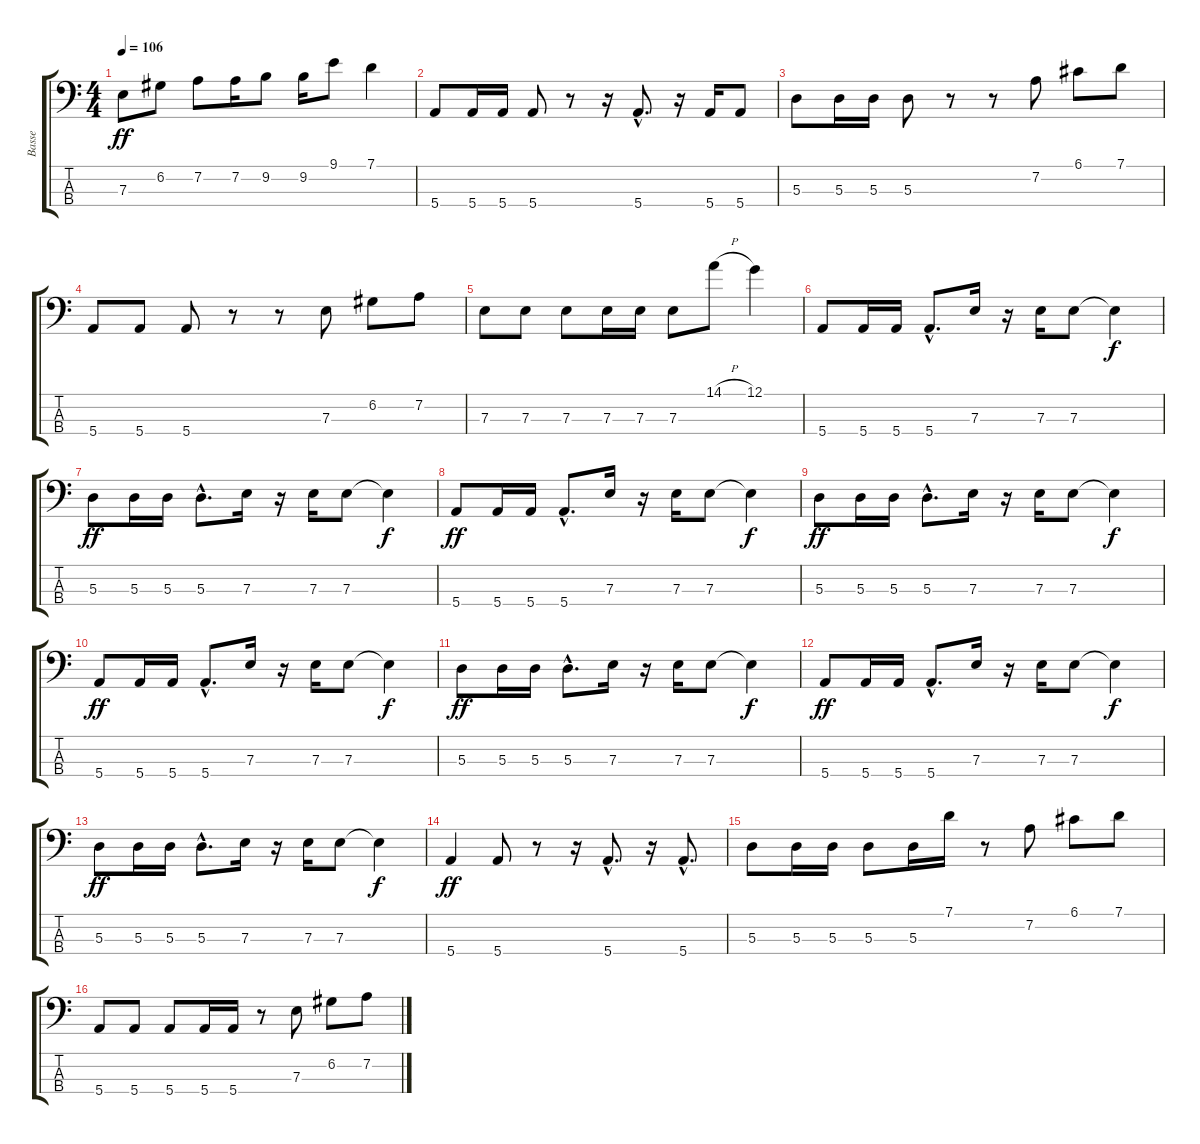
\track ("Basse" "Basse") {instrument electricbassfinger}
\staff {score tabs}
\tuning (G2 D2 A1 E1) {hide}
\ts (4 4)
\tempo 106
\clef f4
\ks c
7.3.8{dy ff} 6.2.8 7.2.8 7.2.16 9.2.8 9.2.16 9.1.8 7.1.4 |
5.4.8 5.4.16 5.4.16 5.4.8 r.8 r.16 5.4{hac}.8{d} r.16 5.4.16 5.4.8 |
5.3.8 5.3.16 5.3.16 5.3.8 r.8 r.8 7.2.8 6.1.8 7.1.8 |
5.4.8 5.4.8 5.4.8 r.8 r.8 7.3.8 6.2.8 7.2.8 |
7.3.8 7.3.8 7.3.8 7.3.16 7.3.16 7.3.8 14.1{h}.8 12.1.4 |
5.4.8 5.4.16 5.4.16 5.4{hac}.8{d} 7.3.16 r.16 7.3.16 7.3.8 7.3{t}.4{dy f} |
5.3.8{dy ff} 5.3.16 5.3.16 5.3{hac}.8{d} 7.3.16 r.16 7.3.16 7.3.8 7.3{t}.4{dy f} |
5.4.8{dy ff} 5.4.16 5.4.16 5.4{hac}.8{d} 7.3.16 r.16 7.3.16 7.3.8 7.3{t}.4{dy f} |
5.3.8{dy ff} 5.3.16 5.3.16 5.3{hac}.8{d} 7.3.16 r.16 7.3.16 7.3.8 7.3{t}.4{dy f} |
5.4.8{dy ff} 5.4.16 5.4.16 5.4{hac}.8{d} 7.3.16 r.16 7.3.16 7.3.8 7.3{t}.4{dy f} |
5.3.8{dy ff} 5.3.16 5.3.16 5.3{hac}.8{d} 7.3.16 r.16 7.3.16 7.3.8 7.3{t}.4{dy f} |
5.4.8{dy ff} 5.4.16 5.4.16 5.4{hac}.8{d} 7.3.16 r.16 7.3.16 7.3.8 7.3{t}.4{dy f} |
5.3.8{dy ff} 5.3.16 5.3.16 5.3{hac}.8{d} 7.3.16 r.16 7.3.16 7.3.8 7.3{t}.4{dy f} |
5.4.4{dy ff} 5.4.8 r.8 r.16 5.4{hac}.8{d} r.16 5.4{hac}.8{d} |
5.3.8 5.3.16 5.3.16 5.3.8 5.3.16 7.1.16 r.8 7.2.8 6.1.8 7.1.8 |
5.4.8 5.4.8 5.4.8 5.4.16 5.4.16 r.8 7.3.8 6.2.8 7.2.8
